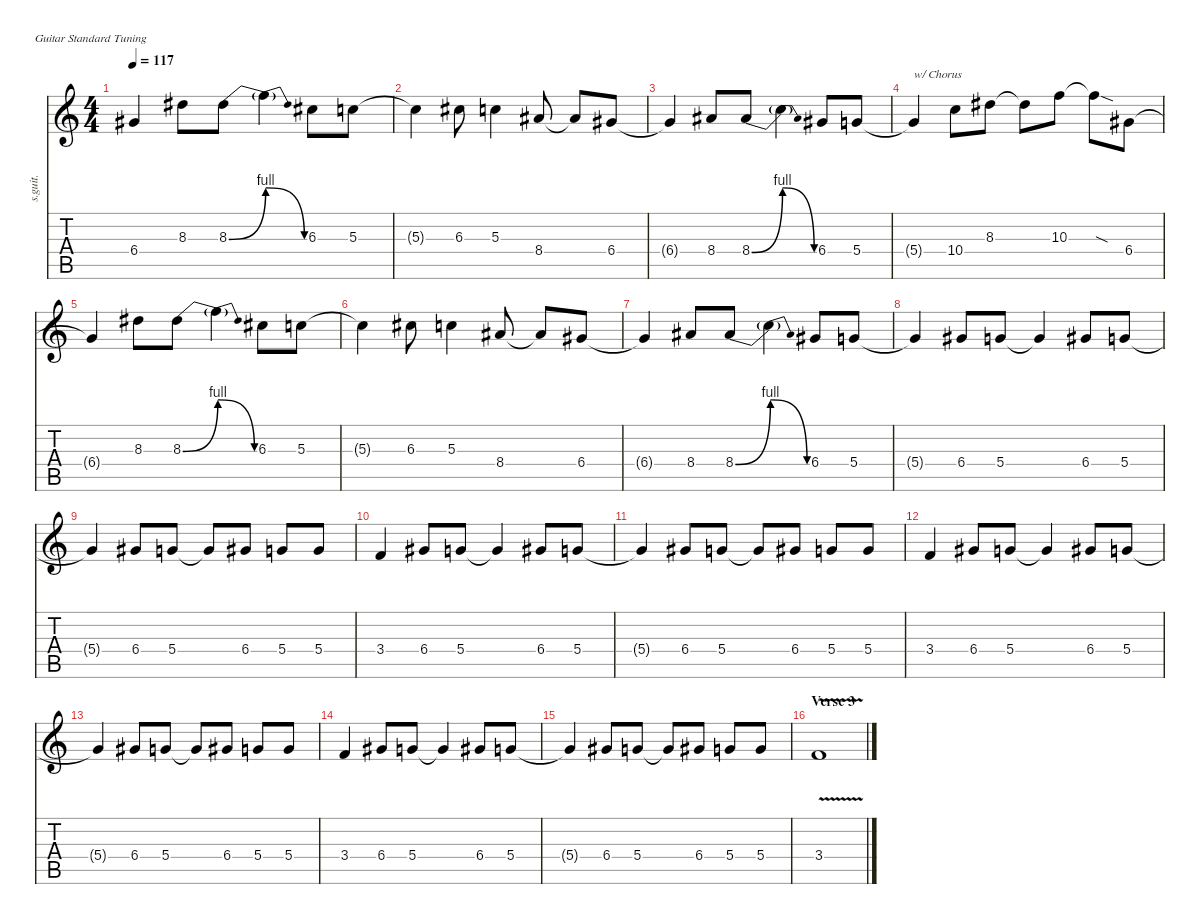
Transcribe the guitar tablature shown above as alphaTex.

\defaultSystemsLayout 4
\hideDynamics
\bracketExtendMode nobrackets
\track ("Kurt Cobain " "s.guit.") {instrument distortionguitar}
\staff {score tabs}
\tuning (E4 B3 G3 D3 A2 E2)
\ts (4 4)
\tempo 117
\clef g2
\ks c
6.4{t acc #}.4{lyrics (0 "") lyrics (1 "") lyrics (2 "") lyrics (3 "") lyrics (4 "") dy f} 8.3{acc #}.8{lyrics (0 "") lyrics (1 "") lyrics (2 "") lyrics (3 "") lyrics (4 "")} 8.3{be (bend 0 0 60 4) acc #}.8{lyrics (0 "") lyrics (1 "") lyrics (2 "") lyrics (3 "") lyrics (4 "")} 8.3{be (release 0 4 30 0) t}.4{lyrics (0 "") lyrics (1 "") lyrics (2 "") lyrics (3 "") lyrics (4 "")} 6.3{acc #}.8{lyrics (0 "") lyrics (1 "") lyrics (2 "") lyrics (3 "") lyrics (4 "")} 5.3.8{lyrics (0 "") lyrics (1 "") lyrics (2 "") lyrics (3 "") lyrics (4 "")} |
5.3{t}.4{lyrics (0 "") lyrics (1 "") lyrics (2 "") lyrics (3 "") lyrics (4 "")} 6.3{acc #}.8{lyrics (0 "") lyrics (1 "") lyrics (2 "") lyrics (3 "") lyrics (4 "")} 5.3.4{lyrics (0 "") lyrics (1 "") lyrics (2 "") lyrics (3 "") lyrics (4 "")} 8.4{acc #}.8{lyrics (0 "") lyrics (1 "") lyrics (2 "") lyrics (3 "") lyrics (4 "")} 8.4{t acc #}.8{lyrics (0 "") lyrics (1 "") lyrics (2 "") lyrics (3 "") lyrics (4 "")} 6.4{acc #}.8{lyrics (0 "") lyrics (1 "") lyrics (2 "") lyrics (3 "") lyrics (4 "")} |
6.4{t acc #}.4{lyrics (0 "") lyrics (1 "") lyrics (2 "") lyrics (3 "") lyrics (4 "")} 8.4{acc #}.8{lyrics (0 "") lyrics (1 "") lyrics (2 "") lyrics (3 "") lyrics (4 "")} 8.4{be (bend 0 0 60 4) acc #}.8{lyrics (0 "") lyrics (1 "") lyrics (2 "") lyrics (3 "") lyrics (4 "")} 8.4{be (release 0 4 30 0) t}.4{lyrics (0 "") lyrics (1 "") lyrics (2 "") lyrics (3 "") lyrics (4 "")} 6.4{acc #}.8{lyrics (0 "") lyrics (1 "") lyrics (2 "") lyrics (3 "") lyrics (4 "")} 5.4.8{lyrics (0 "") lyrics (1 "") lyrics (2 "") lyrics (3 "") lyrics (4 "")} |
5.4{t}.4{txt "w/ Chorus" lyrics (0 "") lyrics (1 "") lyrics (2 "") lyrics (3 "") lyrics (4 "")} 10.4.8{lyrics (0 "") lyrics (1 "") lyrics (2 "") lyrics (3 "") lyrics (4 "")} 8.3{acc #}.8{lyrics (0 "") lyrics (1 "") lyrics (2 "") lyrics (3 "") lyrics (4 "")} 8.3{t acc #}.8{lyrics (0 "") lyrics (1 "") lyrics (2 "") lyrics (3 "") lyrics (4 "")} 10.3.8{lyrics (0 "") lyrics (1 "") lyrics (2 "") lyrics (3 "") lyrics (4 "")} 10.3{sod t}.8{lyrics (0 "") lyrics (1 "") lyrics (2 "") lyrics (3 "") lyrics (4 "")} 6.4{acc #}.8{lyrics (0 "") lyrics (1 "") lyrics (2 "") lyrics (3 "") lyrics (4 "")} |
6.4{t acc #}.4{lyrics (0 "") lyrics (1 "") lyrics (2 "") lyrics (3 "") lyrics (4 "")} 8.3{acc #}.8{lyrics (0 "") lyrics (1 "") lyrics (2 "") lyrics (3 "") lyrics (4 "")} 8.3{be (bend 0 0 60 4) acc #}.8{lyrics (0 "") lyrics (1 "") lyrics (2 "") lyrics (3 "") lyrics (4 "")} 8.3{be (release 0 4 30 0) t}.4{lyrics (0 "") lyrics (1 "") lyrics (2 "") lyrics (3 "") lyrics (4 "")} 6.3{acc #}.8{lyrics (0 "") lyrics (1 "") lyrics (2 "") lyrics (3 "") lyrics (4 "")} 5.3.8{lyrics (0 "") lyrics (1 "") lyrics (2 "") lyrics (3 "") lyrics (4 "")} |
5.3{t}.4{lyrics (0 "") lyrics (1 "") lyrics (2 "") lyrics (3 "") lyrics (4 "")} 6.3{acc #}.8{lyrics (0 "") lyrics (1 "") lyrics (2 "") lyrics (3 "") lyrics (4 "")} 5.3.4{lyrics (0 "") lyrics (1 "") lyrics (2 "") lyrics (3 "") lyrics (4 "")} 8.4{acc #}.8{lyrics (0 "") lyrics (1 "") lyrics (2 "") lyrics (3 "") lyrics (4 "")} 8.4{t acc #}.8{lyrics (0 "") lyrics (1 "") lyrics (2 "") lyrics (3 "") lyrics (4 "")} 6.4{acc #}.8{lyrics (0 "") lyrics (1 "") lyrics (2 "") lyrics (3 "") lyrics (4 "")} |
6.4{t acc #}.4{lyrics (0 "") lyrics (1 "") lyrics (2 "") lyrics (3 "") lyrics (4 "")} 8.4{acc #}.8{lyrics (0 "") lyrics (1 "") lyrics (2 "") lyrics (3 "") lyrics (4 "")} 8.4{be (bend 0 0 60 4) acc #}.8{lyrics (0 "") lyrics (1 "") lyrics (2 "") lyrics (3 "") lyrics (4 "")} 8.4{be (release 0 4 30 0) t}.4{lyrics (0 "") lyrics (1 "") lyrics (2 "") lyrics (3 "") lyrics (4 "")} 6.4{acc #}.8{lyrics (0 "") lyrics (1 "") lyrics (2 "") lyrics (3 "") lyrics (4 "")} 5.4.8{lyrics (0 "") lyrics (1 "") lyrics (2 "") lyrics (3 "") lyrics (4 "")} |
5.4{t}.4{lyrics (0 "") lyrics (1 "") lyrics (2 "") lyrics (3 "") lyrics (4 "")} 6.4{acc #}.8{lyrics (0 "") lyrics (1 "") lyrics (2 "") lyrics (3 "") lyrics (4 "")} 5.4.8{lyrics (0 "") lyrics (1 "") lyrics (2 "") lyrics (3 "") lyrics (4 "")} 5.4{t}.4{lyrics (0 "") lyrics (1 "") lyrics (2 "") lyrics (3 "") lyrics (4 "")} 6.4{acc #}.8{lyrics (0 "") lyrics (1 "") lyrics (2 "") lyrics (3 "") lyrics (4 "")} 5.4.8{lyrics (0 "") lyrics (1 "") lyrics (2 "") lyrics (3 "") lyrics (4 "")} |
5.4{t}.4{lyrics (0 "") lyrics (1 "") lyrics (2 "") lyrics (3 "") lyrics (4 "")} 6.4{acc #}.8{lyrics (0 "") lyrics (1 "") lyrics (2 "") lyrics (3 "") lyrics (4 "")} 5.4.8{lyrics (0 "") lyrics (1 "") lyrics (2 "") lyrics (3 "") lyrics (4 "")} 5.4{t}.8{lyrics (0 "") lyrics (1 "") lyrics (2 "") lyrics (3 "") lyrics (4 "")} 6.4{acc #}.8{lyrics (0 "") lyrics (1 "") lyrics (2 "") lyrics (3 "") lyrics (4 "")} 5.4.8{lyrics (0 "") lyrics (1 "") lyrics (2 "") lyrics (3 "") lyrics (4 "")} 5.4.8{lyrics (0 "") lyrics (1 "") lyrics (2 "") lyrics (3 "") lyrics (4 "")} |
3.4.4{lyrics (0 "") lyrics (1 "") lyrics (2 "") lyrics (3 "") lyrics (4 "")} 6.4{acc #}.8{lyrics (0 "") lyrics (1 "") lyrics (2 "") lyrics (3 "") lyrics (4 "")} 5.4.8{lyrics (0 "") lyrics (1 "") lyrics (2 "") lyrics (3 "") lyrics (4 "")} 5.4{t}.4{lyrics (0 "") lyrics (1 "") lyrics (2 "") lyrics (3 "") lyrics (4 "")} 6.4{acc #}.8{lyrics (0 "") lyrics (1 "") lyrics (2 "") lyrics (3 "") lyrics (4 "")} 5.4.8{lyrics (0 "") lyrics (1 "") lyrics (2 "") lyrics (3 "") lyrics (4 "")} |
5.4{t}.4{lyrics (0 "") lyrics (1 "") lyrics (2 "") lyrics (3 "") lyrics (4 "")} 6.4{acc #}.8{lyrics (0 "") lyrics (1 "") lyrics (2 "") lyrics (3 "") lyrics (4 "")} 5.4.8{lyrics (0 "") lyrics (1 "") lyrics (2 "") lyrics (3 "") lyrics (4 "")} 5.4{t}.8{lyrics (0 "") lyrics (1 "") lyrics (2 "") lyrics (3 "") lyrics (4 "")} 6.4{acc #}.8{lyrics (0 "") lyrics (1 "") lyrics (2 "") lyrics (3 "") lyrics (4 "")} 5.4.8{lyrics (0 "") lyrics (1 "") lyrics (2 "") lyrics (3 "") lyrics (4 "")} 5.4.8{lyrics (0 "") lyrics (1 "") lyrics (2 "") lyrics (3 "") lyrics (4 "")} |
3.4.4{lyrics (0 "") lyrics (1 "") lyrics (2 "") lyrics (3 "") lyrics (4 "")} 6.4{acc #}.8{lyrics (0 "") lyrics (1 "") lyrics (2 "") lyrics (3 "") lyrics (4 "")} 5.4.8{lyrics (0 "") lyrics (1 "") lyrics (2 "") lyrics (3 "") lyrics (4 "")} 5.4{t}.4{lyrics (0 "") lyrics (1 "") lyrics (2 "") lyrics (3 "") lyrics (4 "")} 6.4{acc #}.8{lyrics (0 "") lyrics (1 "") lyrics (2 "") lyrics (3 "") lyrics (4 "")} 5.4.8{lyrics (0 "") lyrics (1 "") lyrics (2 "") lyrics (3 "") lyrics (4 "")} |
5.4{t}.4{lyrics (0 "") lyrics (1 "") lyrics (2 "") lyrics (3 "") lyrics (4 "")} 6.4{acc #}.8{lyrics (0 "") lyrics (1 "") lyrics (2 "") lyrics (3 "") lyrics (4 "")} 5.4.8{lyrics (0 "") lyrics (1 "") lyrics (2 "") lyrics (3 "") lyrics (4 "")} 5.4{t}.8{lyrics (0 "") lyrics (1 "") lyrics (2 "") lyrics (3 "") lyrics (4 "")} 6.4{acc #}.8{lyrics (0 "") lyrics (1 "") lyrics (2 "") lyrics (3 "") lyrics (4 "")} 5.4.8{lyrics (0 "") lyrics (1 "") lyrics (2 "") lyrics (3 "") lyrics (4 "")} 5.4.8{lyrics (0 "") lyrics (1 "") lyrics (2 "") lyrics (3 "") lyrics (4 "")} |
3.4.4{lyrics (0 "") lyrics (1 "") lyrics (2 "") lyrics (3 "") lyrics (4 "")} 6.4{acc #}.8{lyrics (0 "") lyrics (1 "") lyrics (2 "") lyrics (3 "") lyrics (4 "")} 5.4.8{lyrics (0 "") lyrics (1 "") lyrics (2 "") lyrics (3 "") lyrics (4 "")} 5.4{t}.4{lyrics (0 "") lyrics (1 "") lyrics (2 "") lyrics (3 "") lyrics (4 "")} 6.4{acc #}.8{lyrics (0 "") lyrics (1 "") lyrics (2 "") lyrics (3 "") lyrics (4 "")} 5.4.8{lyrics (0 "") lyrics (1 "") lyrics (2 "") lyrics (3 "") lyrics (4 "")} |
5.4{t}.4{lyrics (0 "") lyrics (1 "") lyrics (2 "") lyrics (3 "") lyrics (4 "")} 6.4{acc #}.8{lyrics (0 "") lyrics (1 "") lyrics (2 "") lyrics (3 "") lyrics (4 "")} 5.4.8{lyrics (0 "") lyrics (1 "") lyrics (2 "") lyrics (3 "") lyrics (4 "")} 5.4{t}.8{lyrics (0 "") lyrics (1 "") lyrics (2 "") lyrics (3 "") lyrics (4 "")} 6.4{acc #}.8{lyrics (0 "") lyrics (1 "") lyrics (2 "") lyrics (3 "") lyrics (4 "")} 5.4.8{lyrics (0 "") lyrics (1 "") lyrics (2 "") lyrics (3 "") lyrics (4 "")} 5.4.8{lyrics (0 "") lyrics (1 "") lyrics (2 "") lyrics (3 "") lyrics (4 "")} |
\section ("" "Verse 3")
3.4{v}.1{lyrics (0 "") lyrics (1 "") lyrics (2 "") lyrics (3 "") lyrics (4 "")}
